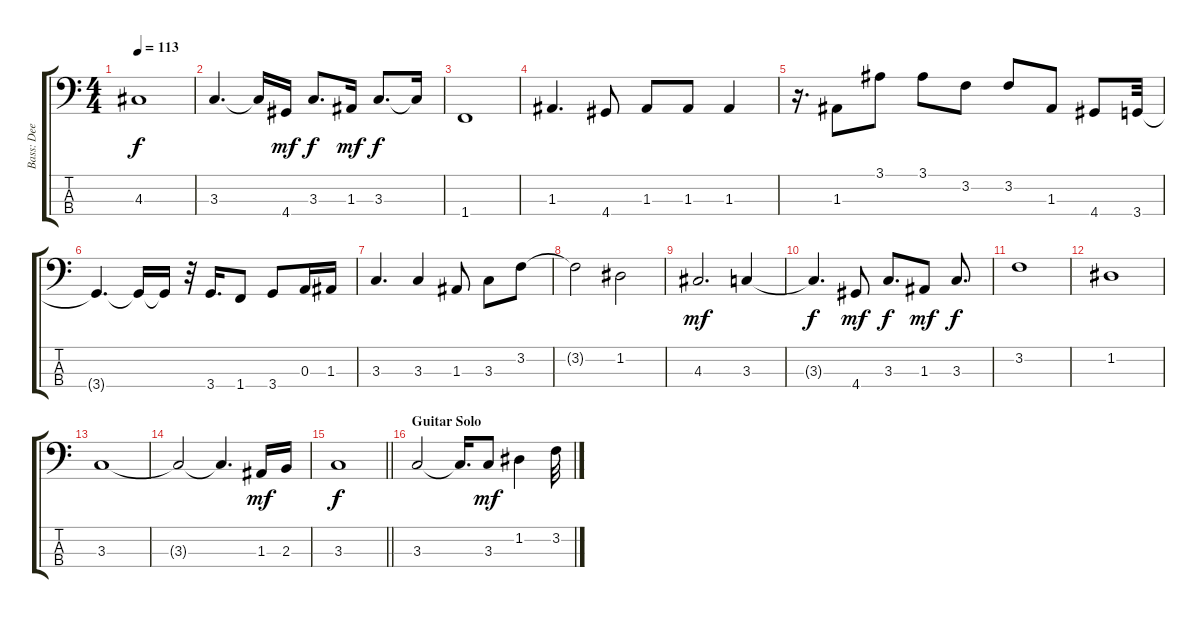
\track ("Bass: Dee Murray" "Bass: Dee ") {instrument electricbassfinger}
\staff {score tabs}
\tuning (G2 D2 A1 E1) {hide}
\ts (4 4)
\tempo 113
\clef f4
\ks c
4.3.1{dy f} |
3.3.4{d} 3.3{t}.16 4.4.16{dy mf} 3.3.8{d dy f} 1.3.16{dy mf} 3.3.8{d dy f} 3.3{t}.16 |
1.4.1 |
1.3.4{d} 4.4.8 1.3.8 1.3.8 1.3.4 |
r.16{d} 1.3.8 3.1.8 3.1.8 3.2.8 3.2.8 1.3.8 4.4.8 3.4.32 |
3.4{t}.4{d} 3.4{t}.16 3.4{t}.16 r.32 3.4.16{d} 1.4.8 3.4.8 0.3.16 1.3.16 |
3.3.4{d} 3.3.4 1.3.8 3.3.8 3.2.8 |
3.2{t}.2 1.2.2 |
4.3.2{d dy mf} 3.3.4 |
3.3{t}.4{d dy f} 4.4.8{dy mf} 3.3.8{d dy f} 1.3.8{dy mf} 3.3.8{d dy f} |
3.2.1 |
1.2.1 |
3.3.1 |
3.3{t}.2 3.3{t}.4{d} 1.3.16{dy mf} 2.3.16 |
\barLineRight lightlight
3.3.1{dy f} |
\section ("" "Guitar Solo")
3.3.2 3.3{t}.16{d} 3.3.8{dy mf} 1.2.4 3.2.32
